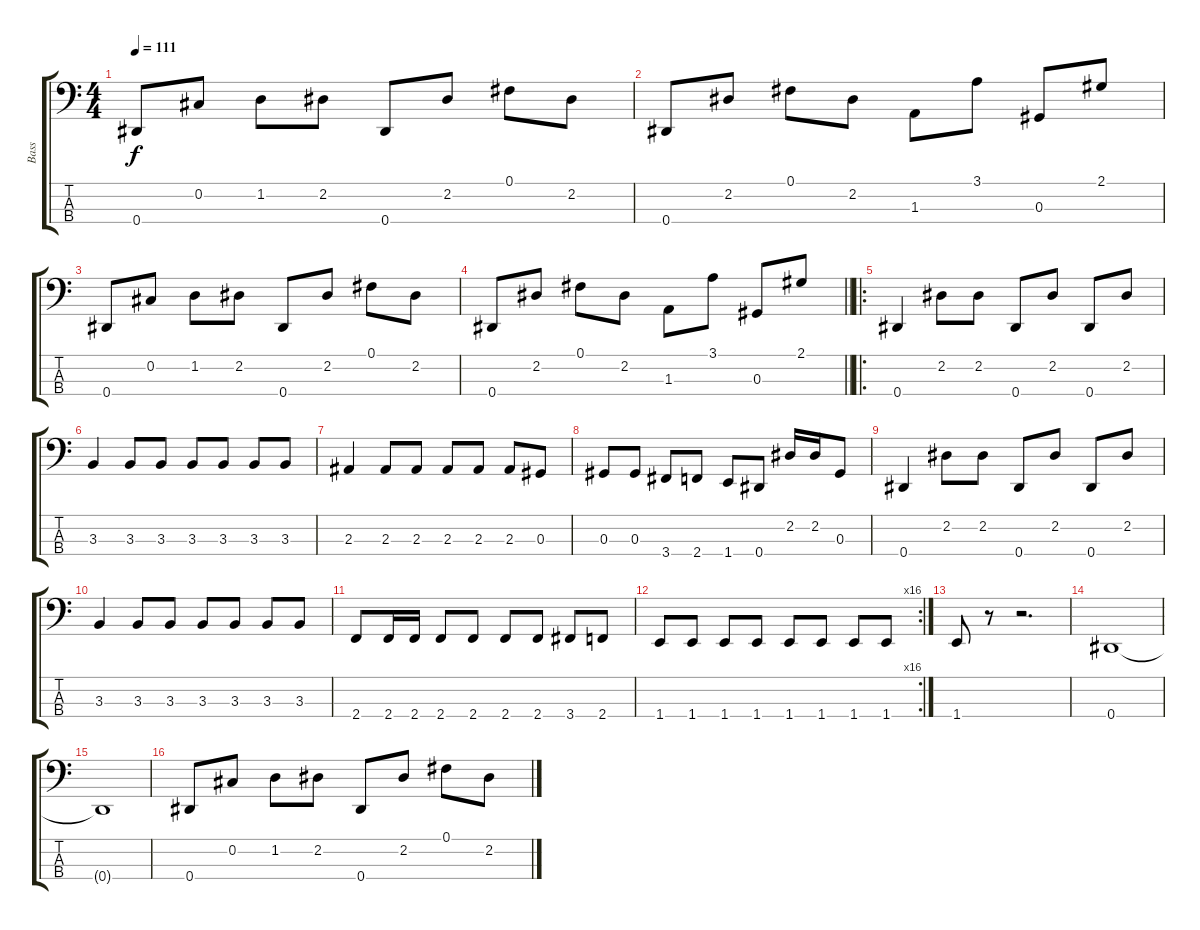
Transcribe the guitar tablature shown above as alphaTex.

\track ("Bass" "Bass") {instrument electricbassfinger}
\staff {score tabs}
\tuning (Gb2 Db2 Ab1 Eb1) {hide}
\ts (4 4)
\tempo 111
\clef f4
\ks c
0.4.8{dy f} 0.2.8 1.2.8 2.2.8 0.4.8 2.2.8 0.1.8 2.2.8 |
0.4.8 2.2.8 0.1.8 2.2.8 1.3.8 3.1.8 0.3.8 2.1.8 |
0.4.8 0.2.8 1.2.8 2.2.8 0.4.8 2.2.8 0.1.8 2.2.8 |
\barLineRight lightlight
0.4.8 2.2.8 0.1.8 2.2.8 1.3.8 3.1.8 0.3.8 2.1.8 |
\ro
0.4.4 2.2.8 2.2.8 0.4.8 2.2.8 0.4.8 2.2.8 |
3.3.4 3.3.8 3.3.8 3.3.8 3.3.8 3.3.8 3.3.8 |
2.3.4 2.3.8 2.3.8 2.3.8 2.3.8 2.3.8 0.3.8 |
0.3.8 0.3.8 3.4.8 2.4.8 1.4.8 0.4.8 2.2.16 2.2.16 0.3.8 |
0.4.4 2.2.8 2.2.8 0.4.8 2.2.8 0.4.8 2.2.8 |
3.3.4 3.3.8 3.3.8 3.3.8 3.3.8 3.3.8 3.3.8 |
2.4.8 2.4.16 2.4.16 2.4.8 2.4.8 2.4.8 2.4.8 3.4.8 2.4.8 |
\rc 16
1.4.8 1.4.8 1.4.8 1.4.8 1.4.8 1.4.8 1.4.8 1.4.8 |
1.4.8 r.8 r.2{d} |
0.4.1 |
0.4{t}.1 |
0.4.8 0.2.8 1.2.8 2.2.8 0.4.8 2.2.8 0.1.8 2.2.8
